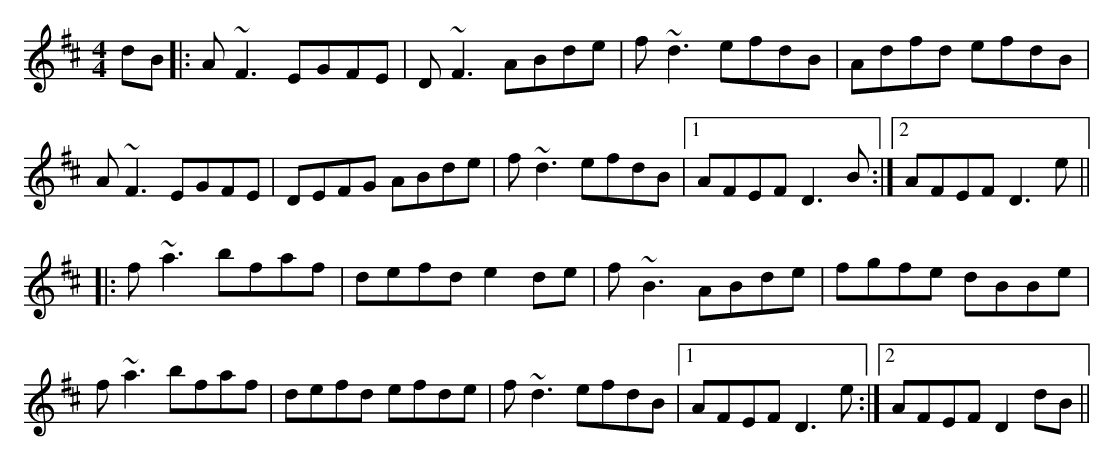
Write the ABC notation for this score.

X:1
M:4/4
K:D
dB|:A~F3 EGFE|D~F3 ABde|f~d3 efdB|Adfd efdB|
A~F3 EGFE|DEFG ABde|f~d3 efdB|1 AFEF D3 B:|2 AFEF D3 e||
|:f~a3 bfaf|defd e2 de|f~B3 ABde|fgfe dBBe|
f~a3 bfaf|defd efde|f~d3 efdB|1 AFEF D3 e:|2 AFEF D2 dB||
